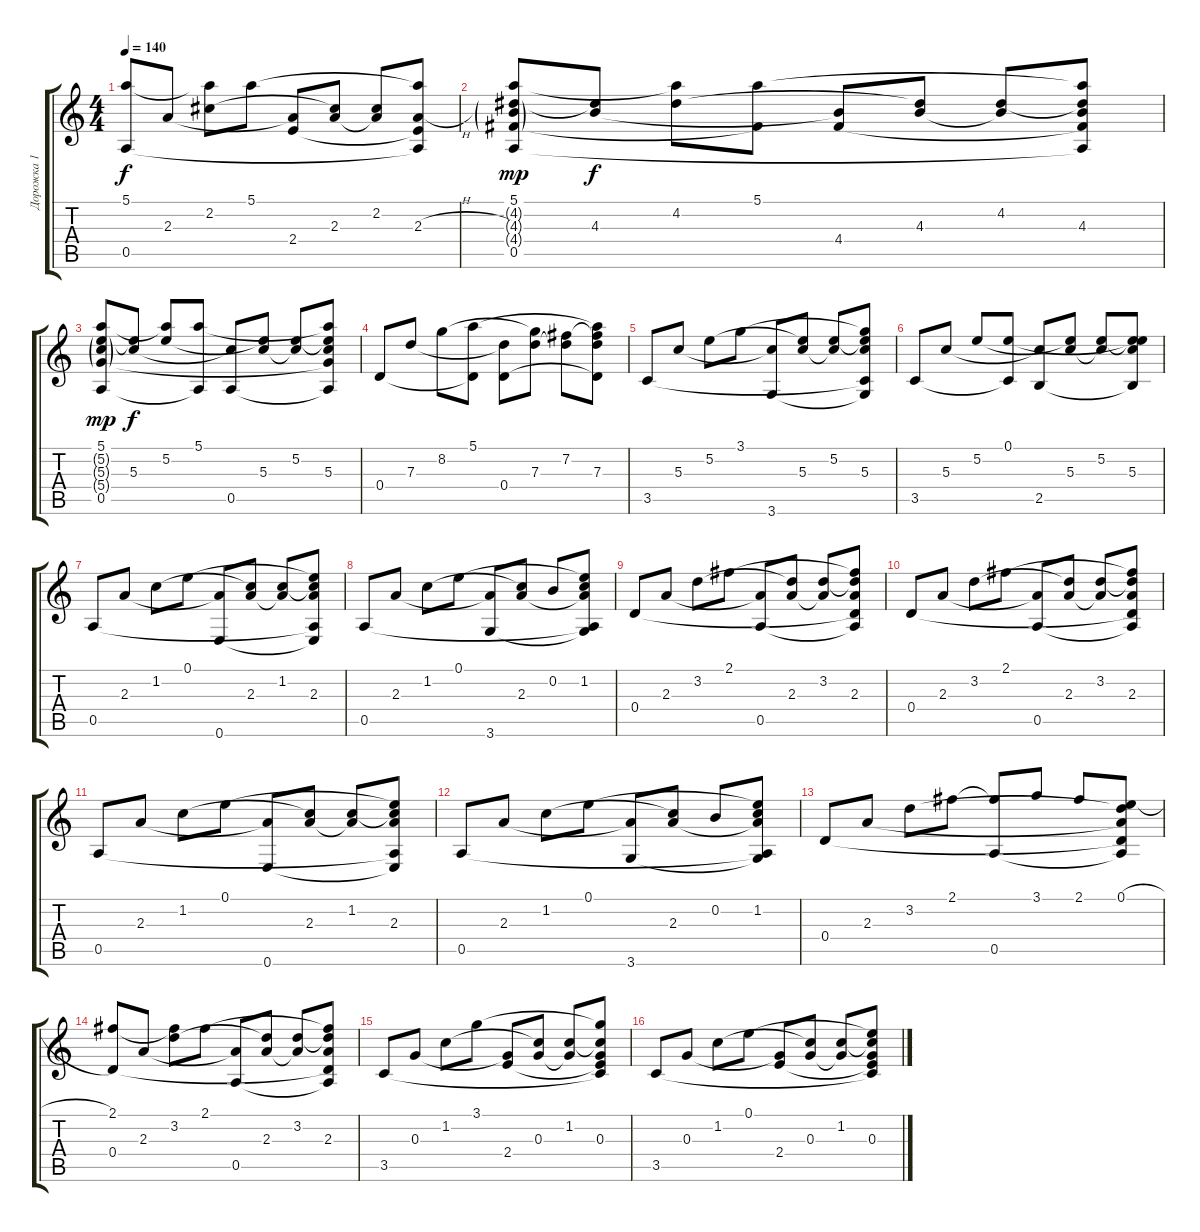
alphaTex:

\track ("Дорожка 1" "Дорожка 1") {instrument acousticguitarsteel}
\staff {score tabs}
\tuning (E4 B3 G3 D3 A2 E2) {hide}
\ts (4 4)
\tempo 140
\clef g2
\ks c
(5.1 0.5).8{dy f} 2.3.8 (5.1{t} 2.2).8 5.1.8 (2.3{t} 2.4).8 (2.2{t} 2.3).8 (2.2 2.3{t}).8 (5.1{t} 2.3{h} 2.4{t} 0.5{t}).8 |
(5.1 4.2{g} 4.3{g} 4.4{g} 0.5).8{dy mp} (4.2{t} 4.3).8{dy f} (5.1{t} 4.2).8 (5.1 4.4{t}).8 (4.3{t} 4.4).8 (4.2{t} 4.3).8 (4.2 4.3{t}).8 (5.1{t} 4.2{t} 4.3 4.4{t} 0.5{t}).8 |
(5.1 5.2{g} 5.3{g} 5.4{g} 0.5).8{dy mp} (5.2{t} 5.3).8{dy f} (5.1{t} 5.2).8 (5.1 0.5{t}).8 (5.3{t} 0.5).8 (5.2{t} 5.3).8 (5.2 5.3{t}).8 (5.1{t} 5.2{t} 5.3 5.4{t} 0.5{t}).8 |
0.4.8 7.3.8 8.2.8 (5.1 0.4{t}).8 (7.3{t} 0.4).8 (8.2{t} 7.3).8 (7.2 7.3{t}).8 (5.1{t} 7.2{t} 7.3 0.4{t}).8 |
3.5.8 5.3.8 5.2.8 3.1.8 (5.3{t} 3.6).8 (5.2{t} 5.3).8 (5.2 5.3{t}).8 (3.1{t} 5.2{t} 5.3 3.5{t} 3.6{t}).8 |
3.5.8 5.3.8 5.2.8 (0.1 3.5{t}).8 (5.3{t} 2.5).8 (5.2{t} 5.3).8 (5.2 5.3{t}).8 (0.1{t} 5.2{t} 5.3 2.5{t}).8 |
0.5.8 2.3.8 1.2.8 0.1.8 (2.3{t} 0.6).8 (1.2{t} 2.3).8 (1.2 2.3{t}).8 (0.1{t} 1.2{t} 2.3 0.5{t} 0.6{t}).8 |
0.5.8 2.3.8 1.2.8 0.1.8 (2.3{t} 3.6).8 (1.2{t} 2.3).8 0.2.8 (0.1{t} 1.2 2.3{t} 0.5{t} 3.6{t}).8 |
0.4.8 2.3.8 3.2.8 2.1.8 (2.3{t} 0.5).8 (3.2{t} 2.3).8 (3.2 2.3{t}).8 (2.1{t} 3.2{t} 2.3 0.4{t} 0.5{t}).8 |
0.4.8 2.3.8 3.2.8 2.1.8 (2.3{t} 0.5).8 (3.2{t} 2.3).8 (3.2 2.3{t}).8 (2.1{t} 3.2{t} 2.3 0.4{t} 0.5{t}).8 |
0.5.8 2.3.8 1.2.8 0.1.8 (2.3{t} 0.6).8 (1.2{t} 2.3).8 (1.2 2.3{t}).8 (0.1{t} 1.2{t} 2.3 0.5{t} 0.6{t}).8 |
0.5.8 2.3.8 1.2.8 0.1.8 (2.3{t} 3.6).8 (1.2{t} 2.3).8 0.2.8 (0.1{t} 1.2 2.3{t} 0.5{t} 3.6{t}).8 |
0.4.8 2.3.8 3.2.8 2.1.8 (2.1{t} 0.5).8 3.1.8 2.1.8 (0.1{h} 3.2{t} 2.3{t} 0.4{t} 0.5{t}).8 |
(2.1 0.4).8 2.3.8 (2.1{t} 3.2).8 2.1.8 (2.3{t} 0.5).8 (3.2{t} 2.3).8 (3.2 2.3{t}).8 (2.1{t} 3.2{t} 2.3 0.4{t} 0.5{t}).8 |
3.5.8 0.3.8 1.2.8 3.1.8 (0.3{t} 2.4).8 (1.2{t} 0.3).8 (1.2 0.3{t}).8 (3.1{t} 1.2{t} 0.3 2.4{t} 3.5{t}).8 |
3.5.8 0.3.8 1.2.8 0.1.8 (0.3{t} 2.4).8 (1.2{t} 0.3).8 (1.2 0.3{t}).8 (0.1{t} 1.2{t} 0.3 2.4{t} 3.5{t}).8
